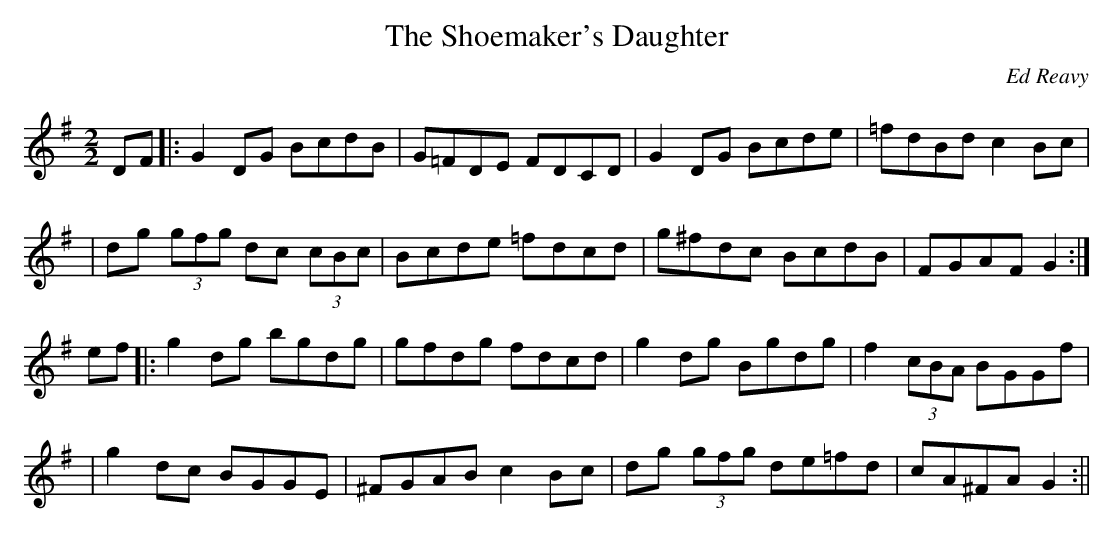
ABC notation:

X:1
T:The Shoemaker's Daughter
C:Ed Reavy
M:2/2
L:1/8
K:G
DF \
|: G2 DG BcdB | G=FDE FDCD | G2 DG Bcde | =fdBd c2 Bc |
| dg (3gfg dc (3cBc | Bcde =fdcd | g^fdc BcdB | FGAF G2 :|
ef \
|: g2 dg bgdg | gfdg fdcd | g2 dg Bgdg | f2 (3cBA BGGf |
| g2 dc BGGE | ^FGAB c2 Bc | dg (3gfg de=fd | cA^FA G2 :||
